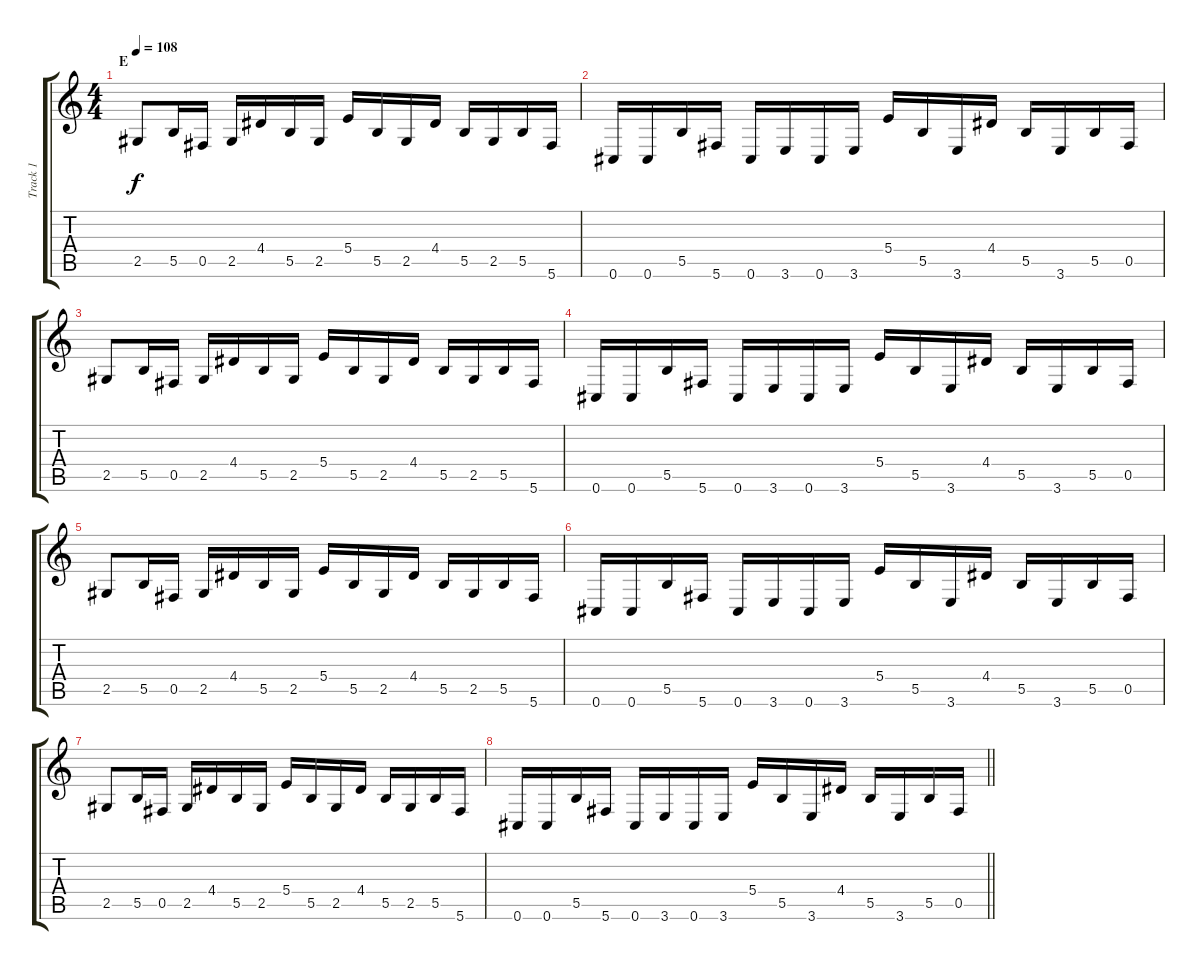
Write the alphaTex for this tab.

\track ("Track 1" "Track 1") {instrument overdrivenguitar}
\staff {score tabs}
\tuning (Db4 Ab3 E3 B2 Gb2 Db2) {hide}
\ts (4 4)
\section ("" "E")
\tempo 108
\clef g2
\ks c
2.5.8{dy f} 5.5.16 0.5.16 2.5.16 4.4.16 5.5.16 2.5.16 5.4.16 5.5.16 2.5.16 4.4.16 5.5.16 2.5.16 5.5.16 5.6.16 |
0.6.16 0.6.16 5.5.16 5.6.16 0.6.16 3.6.16 0.6.16 3.6.16 5.4.16 5.5.16 3.6.16 4.4.16 5.5.16 3.6.16 5.5.16 0.5.16 |
2.5.8 5.5.16 0.5.16 2.5.16 4.4.16 5.5.16 2.5.16 5.4.16 5.5.16 2.5.16 4.4.16 5.5.16 2.5.16 5.5.16 5.6.16 |
0.6.16 0.6.16 5.5.16 5.6.16 0.6.16 3.6.16 0.6.16 3.6.16 5.4.16 5.5.16 3.6.16 4.4.16 5.5.16 3.6.16 5.5.16 0.5.16 |
2.5.8 5.5.16 0.5.16 2.5.16 4.4.16 5.5.16 2.5.16 5.4.16 5.5.16 2.5.16 4.4.16 5.5.16 2.5.16 5.5.16 5.6.16 |
0.6.16 0.6.16 5.5.16 5.6.16 0.6.16 3.6.16 0.6.16 3.6.16 5.4.16 5.5.16 3.6.16 4.4.16 5.5.16 3.6.16 5.5.16 0.5.16 |
2.5.8 5.5.16 0.5.16 2.5.16 4.4.16 5.5.16 2.5.16 5.4.16 5.5.16 2.5.16 4.4.16 5.5.16 2.5.16 5.5.16 5.6.16 |
\barLineRight lightlight
0.6.16 0.6.16 5.5.16 5.6.16 0.6.16 3.6.16 0.6.16 3.6.16 5.4.16 5.5.16 3.6.16 4.4.16 5.5.16 3.6.16 5.5.16 0.5.16
